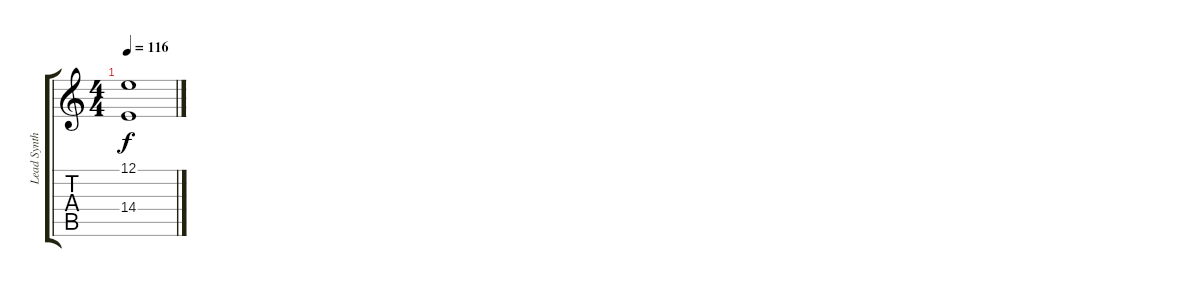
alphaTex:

\track ("Lead Synth2" "Lead Synth") {instrument tremolostrings}
\staff {score tabs}
\tuning (E4 B3 G3 D3 A2 E2) {hide}
\ts (4 4)
\tempo 116
\clef g2
\ks c
(12.1 14.4).1{dy f volume 3}
